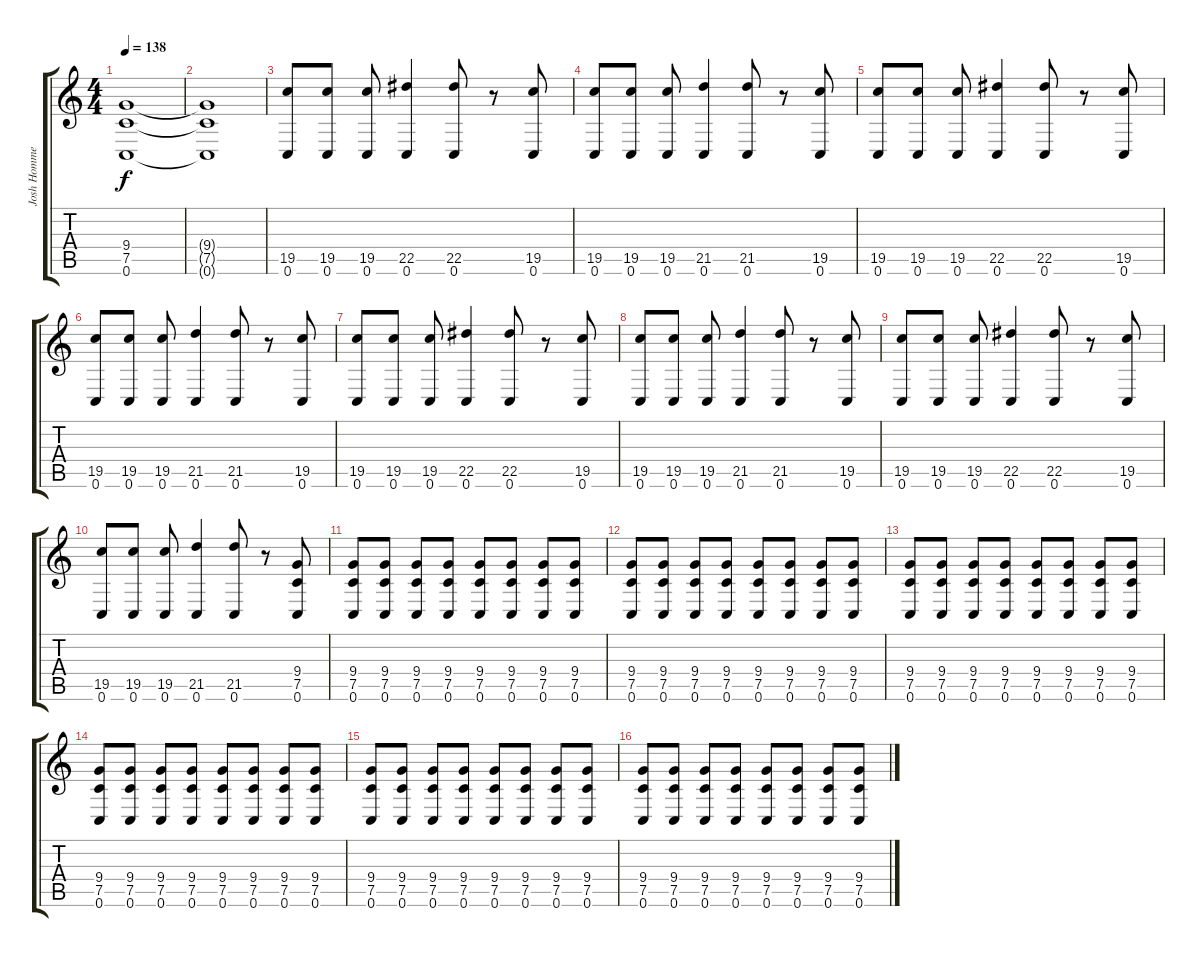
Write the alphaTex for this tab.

\track ("Josh Homme" "Josh Homme") {instrument distortionguitar}
\staff {score tabs}
\tuning (C4 G3 Eb3 Bb2 F2 C2) {hide}
\ts (4 4)
\tempo 138
\clef g2
\ks c
(9.4{t} 7.5{t} 0.6{t}).1{dy f} |
(9.4{t} 7.5{t} 0.6{t}).1 |
(19.5 0.6).8 (19.5 0.6).8 (19.5 0.6).8 (22.5 0.6).4 (22.5 0.6).8 r.8 (19.5 0.6).8 |
(19.5 0.6).8 (19.5 0.6).8 (19.5 0.6).8 (21.5 0.6).4 (21.5 0.6).8 r.8 (19.5 0.6).8 |
(19.5 0.6).8 (19.5 0.6).8 (19.5 0.6).8 (22.5 0.6).4 (22.5 0.6).8 r.8 (19.5 0.6).8 |
(19.5 0.6).8 (19.5 0.6).8 (19.5 0.6).8 (21.5 0.6).4 (21.5 0.6).8 r.8 (19.5 0.6).8 |
(19.5 0.6).8 (19.5 0.6).8 (19.5 0.6).8 (22.5 0.6).4 (22.5 0.6).8 r.8 (19.5 0.6).8 |
(19.5 0.6).8 (19.5 0.6).8 (19.5 0.6).8 (21.5 0.6).4 (21.5 0.6).8 r.8 (19.5 0.6).8 |
(19.5 0.6).8 (19.5 0.6).8 (19.5 0.6).8 (22.5 0.6).4 (22.5 0.6).8 r.8 (19.5 0.6).8 |
(19.5 0.6).8 (19.5 0.6).8 (19.5 0.6).8 (21.5 0.6).4 (21.5 0.6).8 r.8 (9.4 7.5 0.6).8 |
(9.4 7.5 0.6).8 (9.4 7.5 0.6).8 (9.4 7.5 0.6).8 (9.4 7.5 0.6).8 (9.4 7.5 0.6).8 (9.4 7.5 0.6).8 (9.4 7.5 0.6).8 (9.4 7.5 0.6).8 |
(9.4 7.5 0.6).8 (9.4 7.5 0.6).8 (9.4 7.5 0.6).8 (9.4 7.5 0.6).8 (9.4 7.5 0.6).8 (9.4 7.5 0.6).8 (9.4 7.5 0.6).8 (9.4 7.5 0.6).8 |
(9.4 7.5 0.6).8 (9.4 7.5 0.6).8 (9.4 7.5 0.6).8 (9.4 7.5 0.6).8 (9.4 7.5 0.6).8 (9.4 7.5 0.6).8 (9.4 7.5 0.6).8 (9.4 7.5 0.6).8 |
(9.4 7.5 0.6).8 (9.4 7.5 0.6).8 (9.4 7.5 0.6).8 (9.4 7.5 0.6).8 (9.4 7.5 0.6).8 (9.4 7.5 0.6).8 (9.4 7.5 0.6).8 (9.4 7.5 0.6).8 |
(9.4 7.5 0.6).8 (9.4 7.5 0.6).8 (9.4 7.5 0.6).8 (9.4 7.5 0.6).8 (9.4 7.5 0.6).8 (9.4 7.5 0.6).8 (9.4 7.5 0.6).8 (9.4 7.5 0.6).8 |
(9.4 7.5 0.6).8 (9.4 7.5 0.6).8 (9.4 7.5 0.6).8 (9.4 7.5 0.6).8 (9.4 7.5 0.6).8 (9.4 7.5 0.6).8 (9.4 7.5 0.6).8 (9.4 7.5 0.6).8
